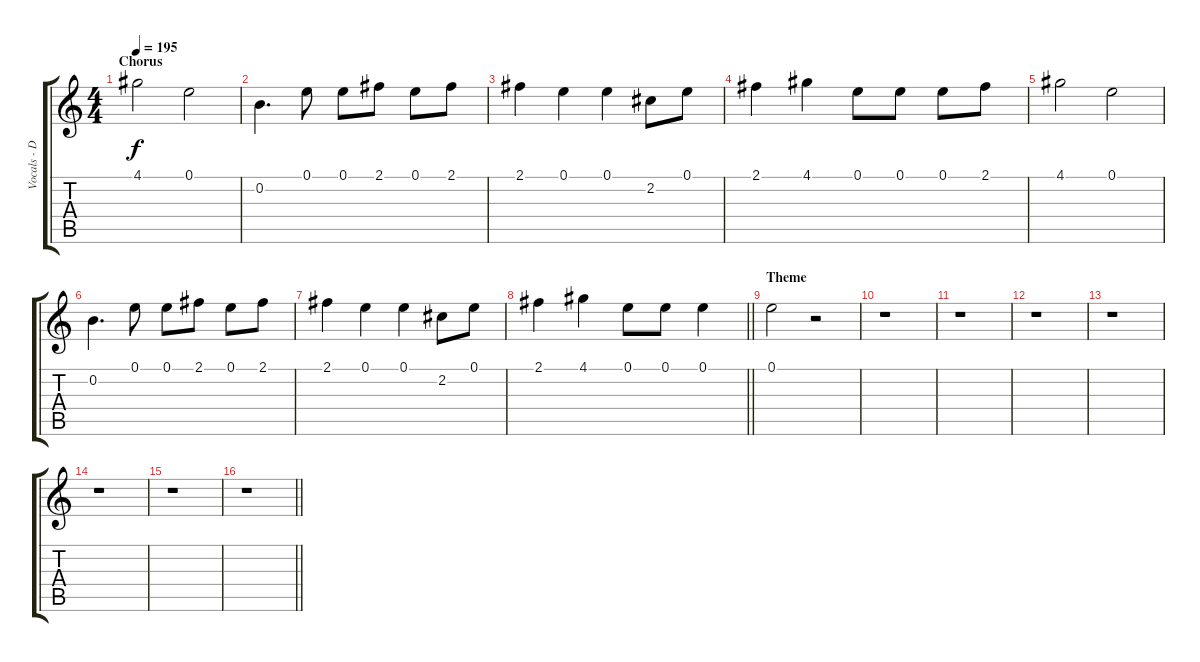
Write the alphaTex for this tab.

\track ("Vocals - Deryck" "Vocals - D") {mute instrument overdrivenguitar}
\staff {score tabs}
\tuning (E4 B3 G3 D3 A2 E2) {hide}
\ts (4 4)
\section ("" "Chorus")
\tempo 195
\clef g2
\ks c
4.1.2{dy f} 0.1.2 |
0.2.4{d} 0.1.8 0.1.8 2.1.8 0.1.8 2.1.8 |
2.1.4 0.1.4 0.1.4 2.2.8 0.1.8 |
2.1.4 4.1.4 0.1.8 0.1.8 0.1.8 2.1.8 |
4.1.2 0.1.2 |
0.2.4{d} 0.1.8 0.1.8 2.1.8 0.1.8 2.1.8 |
2.1.4 0.1.4 0.1.4 2.2.8 0.1.8 |
\barLineRight lightlight
2.1.4 4.1.4 0.1.8 0.1.8 0.1.4 |
\section ("" "Theme")
0.1.2 r.2 |
r.1 |
r.1 |
r.1 |
r.1 |
r.1 |
r.1 |
\barLineRight lightlight
r.1
